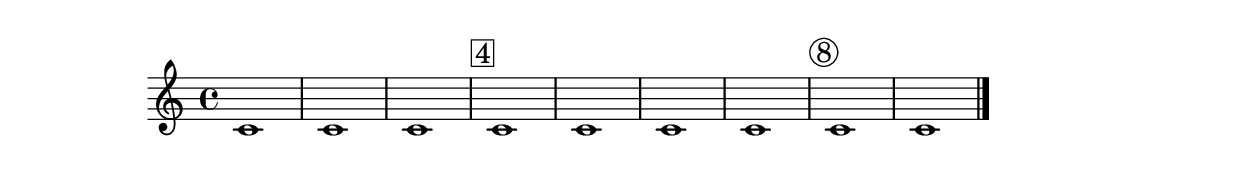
%% DO NOT EDIT this file manually; it is automatically
%% generated from LSR http://lsr.dsi.unimi.it
%% Make any changes in LSR itself, or in Documentation/snippets/new/ ,
%% and then run scripts/auxiliar/makelsr.py
%%
%% This file is in the public domain.
\version "2.12.2"

\header {
  lsrtags = "rhythms, tweaks-and-overrides"

%% Translation of GIT committish: fa19277d20f8ab0397c560eb0e7b814bd804ecec
  texidoces = "

Los números de compás también se pueden imprimir dentro de rectángulos o de circunferencias.

"
  doctitlees = "Imprimir números de compás dentro de rectángulos o circunferencias"



%% Translation of GIT committish: 0a868be38a775ecb1ef935b079000cebbc64de40
  texidocde = "
Taktnummern können auch in Boxen oder Kreisen gesetzt werden.

"
  doctitlede = "Setzen von Taktnummern in Kästen oder Kreisen"



%% Translation of GIT committish: 374d57cf9b68ddf32a95409ce08ba75816900f6b
  texidocfr = "
Les numéros de mesures peuvent être encadrés ou entourés d'un cercle.

"
  doctitlefr = "Inscrire le numéro de mesure dans un cadre ou un cercle"

  texidoc = "
Bar numbers can also be printed inside boxes or circles.

"
  doctitle = "Printing bar numbers inside boxes or circles"
} % begin verbatim

\relative c' {
  % Prevent bar numbers at the end of a line and permit them elsewhere
  \override Score.BarNumber #'break-visibility = #end-of-line-invisible
  \set Score.barNumberVisibility = #(every-nth-bar-number-visible 4)

  % Increase the size of the bar number by 2
  \override Score.BarNumber #'font-size = #2

  % Draw a box round the following bar number(s)
  \override Score.BarNumber #'stencil
    = #(make-stencil-boxer 0.1 0.25 ly:text-interface::print)
  \repeat unfold 5 { c1 }

  % Draw a circle round the following bar number(s)
  \override Score.BarNumber #'stencil
    = #(make-stencil-circler 0.1 0.25 ly:text-interface::print)
  \repeat unfold 4 { c1 } \bar "|."
}

